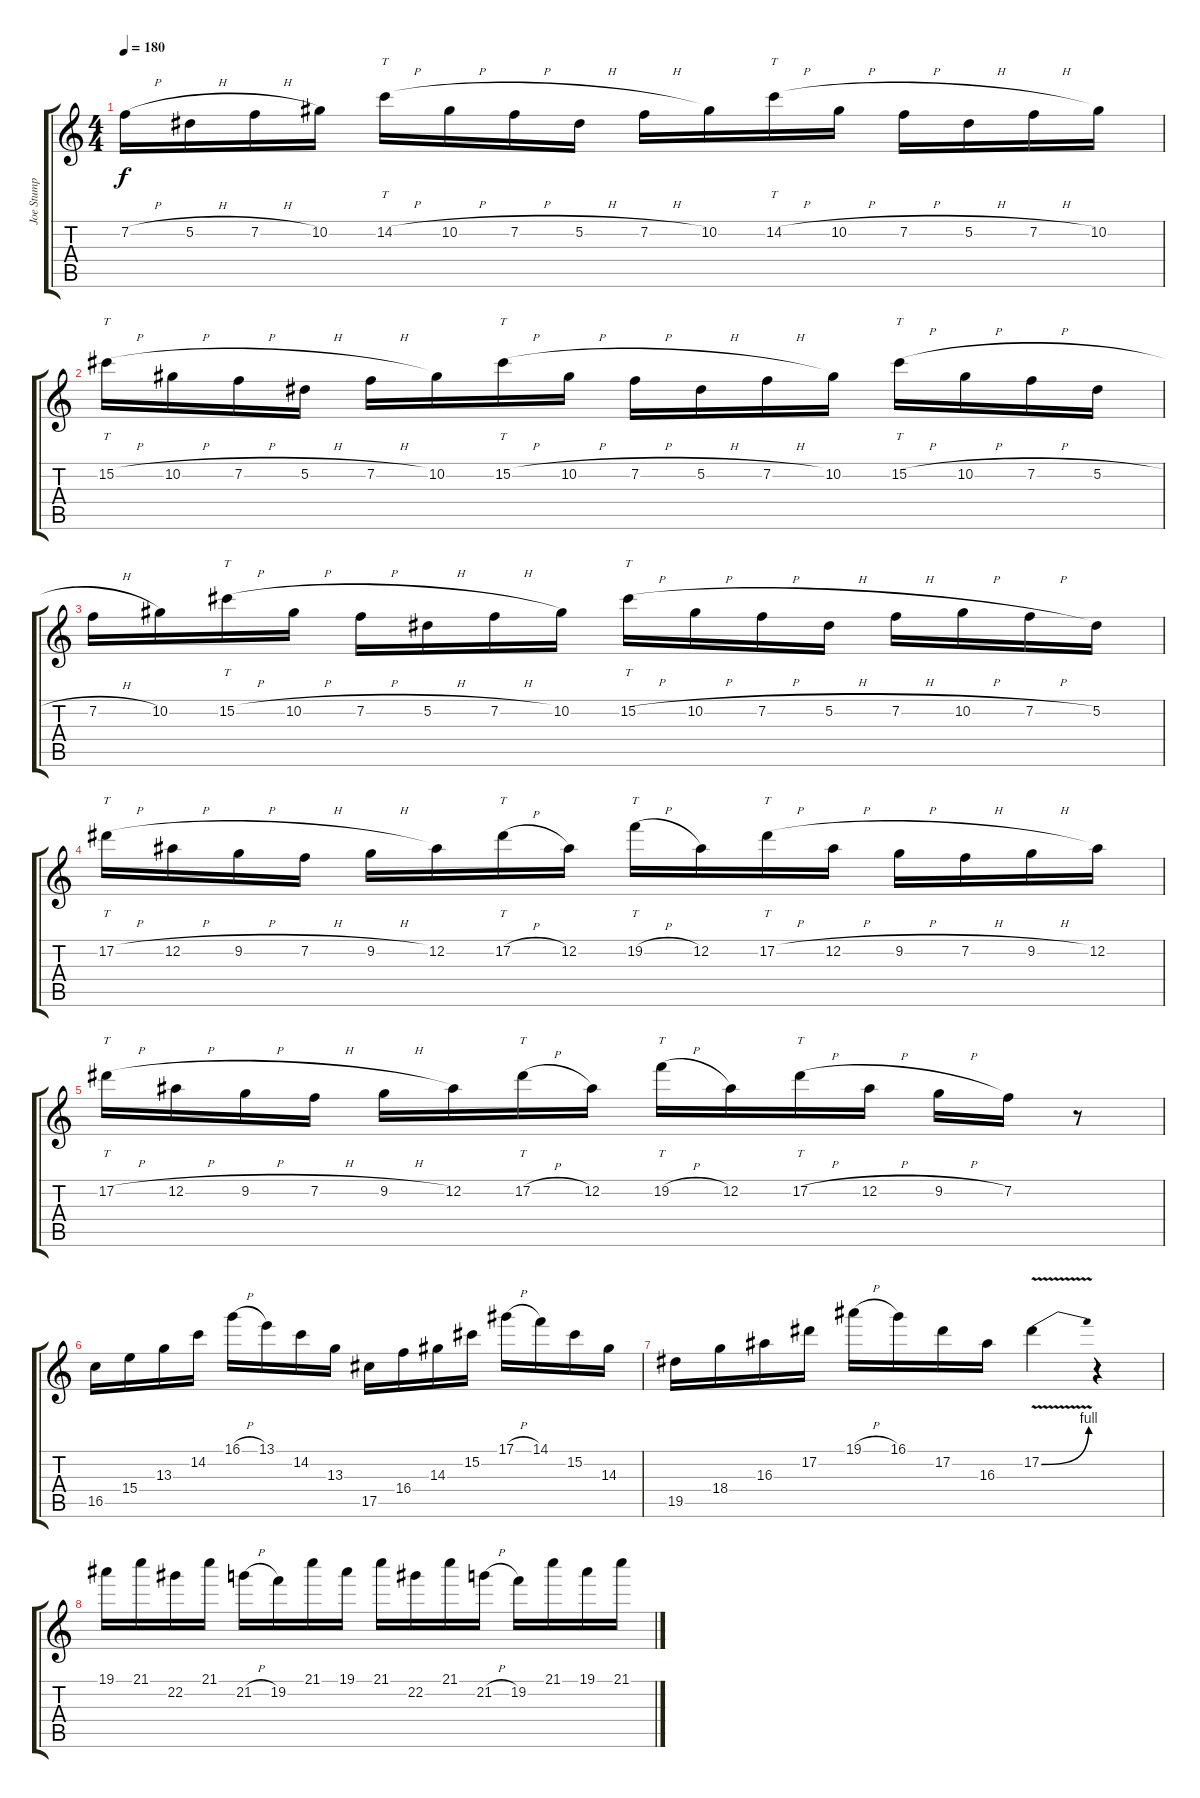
\track ("Joe Stump" "Joe Stump") {instrument overdrivenguitar}
\staff {score tabs}
\tuning (Eb4 Bb3 Gb3 Db3 Ab2 Db2) {hide}
\ts (4 4)
\tempo 180
\clef g2
\ks c
7.2{h}.16{dy f} 5.2{h}.16 7.2{h}.16 10.2.16 14.2{h}.16{tt} 10.2{h}.16 7.2{h}.16 5.2{h}.16 7.2{h}.16 10.2.16 14.2{h}.16{tt} 10.2{h}.16 7.2{h}.16 5.2{h}.16 7.2{h}.16 10.2.16 |
15.2{h}.16{tt} 10.2{h}.16 7.2{h}.16 5.2{h}.16 7.2{h}.16 10.2.16 15.2{h}.16{tt} 10.2{h}.16 7.2{h}.16 5.2{h}.16 7.2{h}.16 10.2.16 15.2{h}.16{tt} 10.2{h}.16 7.2{h}.16 5.2{h}.16 |
7.2{h}.16 10.2.16 15.2{h}.16{tt} 10.2{h}.16 7.2{h}.16 5.2{h}.16 7.2{h}.16 10.2.16 15.2{h}.16{tt} 10.2{h}.16 7.2{h}.16 5.2{h}.16 7.2{h}.16 10.2{h}.16 7.2{h}.16 5.2.16 |
17.2{h}.16{tt} 12.2{h}.16 9.2{h}.16 7.2{h}.16 9.2{h}.16 12.2.16 17.2{h}.16{tt} 12.2.16 19.2{h}.16{tt} 12.2.16 17.2{h}.16{tt} 12.2{h}.16 9.2{h}.16 7.2{h}.16 9.2{h}.16 12.2.16 |
17.2{h}.16{tt} 12.2{h}.16 9.2{h}.16 7.2{h}.16 9.2{h}.16 12.2.16 17.2{h}.16{tt} 12.2.16 19.2{h}.16{tt} 12.2.16 17.2{h}.16{tt} 12.2{h}.16 9.2{h}.16 7.2.16 r.8 |
16.5.16 15.4.16 13.3.16 14.2.16 16.1{h}.16 13.1.16 14.2.16 13.3.16 17.5.16 16.4.16 14.3.16 15.2.16 17.1{h}.16 14.1.16 15.2.16 14.3.16 |
19.5.16 18.4.16 16.3.16 17.2.16 19.1{h}.16 16.1.16 17.2.16 16.3.16 17.2{be (bend 0 0 60 4) v}.4 r.4 |
19.1.16 21.1.16 22.2.16 21.1.16 21.2{h}.16 19.2.16 21.1.16 19.1.16 21.1.16 22.2.16 21.1.16 21.2{h}.16 19.2.16 21.1.16 19.1.16 21.1.16
